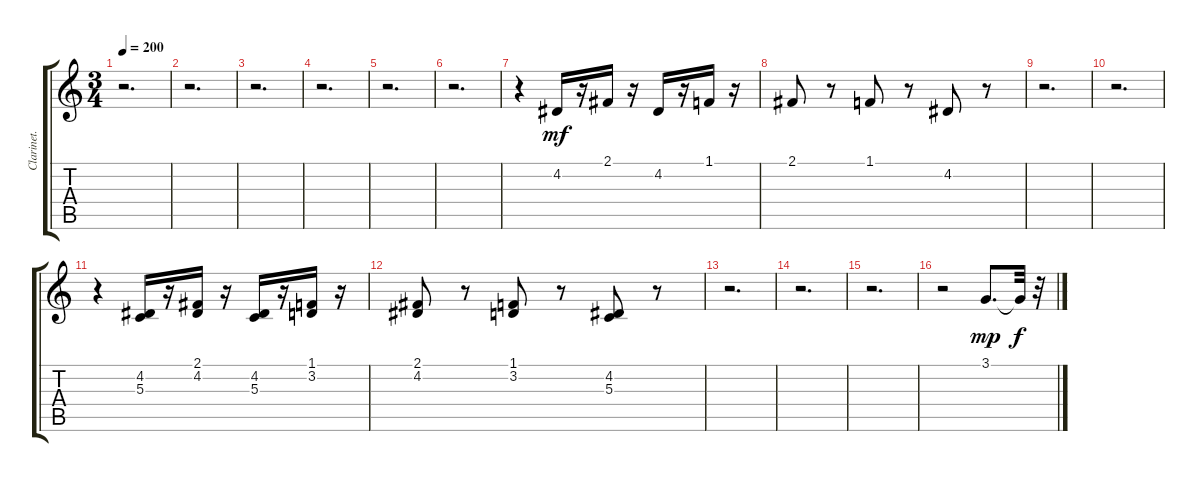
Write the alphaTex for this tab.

\track ("Clarinet." "Clarinet.") {instrument clarinet}
\staff {score tabs}
\tuning (E4 B3 G3 D3 A2 E2) {hide}
\ts (3 4)
\tempo 200
\clef g2
\ks c
r.2{d dy f} |
r.2{d} |
r.2{d} |
r.2{d} |
r.2{d} |
r.2{d} |
r.4 4.2.16{dy mf} r.16 2.1.16 r.16 4.2.16 r.16 1.1.16 r.16 |
2.1.8 r.8 1.1.8 r.8 4.2.8 r.8 |
r.2{d} |
r.2{d} |
r.4 (4.2 5.3).16 r.16 (2.1 4.2).16 r.16 (4.2 5.3).16 r.16 (1.1 3.2).16 r.16 |
(2.1 4.2).8 r.8 (1.1 3.2).8 r.8 (4.2 5.3).8 r.8 |
r.2{d} |
r.2{d} |
r.2{d} |
r.2 3.1.8{d dy mp} 3.1{t}.32{dy f} r.32
